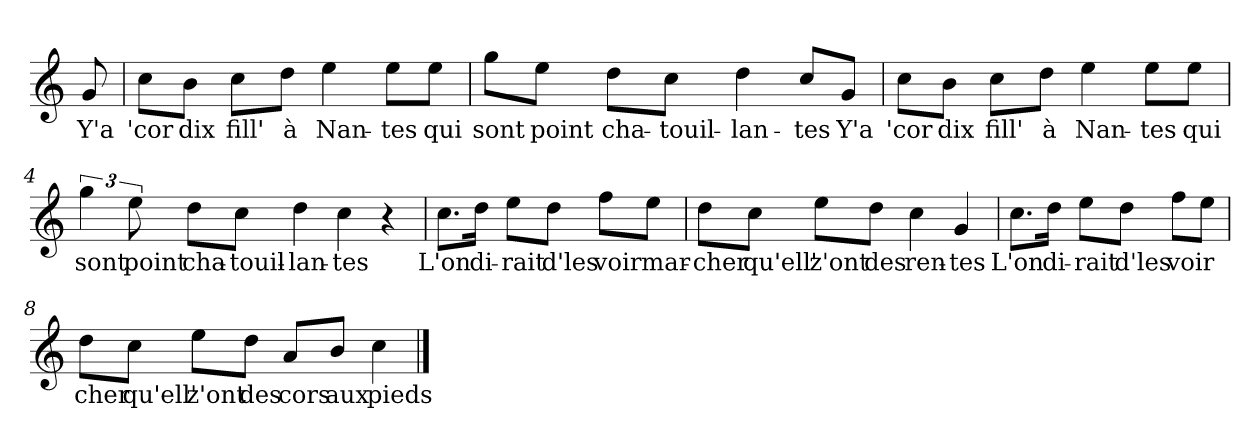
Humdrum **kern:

**kern	**text
*part1	*part1
*staff1	*staff1
*clefG2	*
*k[]	*
*C:	*
=	=
!	!LO:LY:b
8g/	Y'a
=1	=1
!	!LO:LY:b
8cc\L	'cor
!	!LO:LY:b
8b\J	dix
!	!LO:LY:b
8cc\L	fill'
!	!LO:LY:b
8dd\J	à
!	!LO:LY:b
4ee\	Nan-
!	!LO:LY:b
8ee\L	-tes
!	!LO:LY:b
8ee\J	qui
=2	=2
!	!LO:LY:b
8gg\L	sont
!	!LO:LY:b
8ee\J	point
!	!LO:LY:b
8dd\L	cha-
!	!LO:LY:b
8cc\J	-touil-
!	!LO:LY:b
4dd\	-lan-
!	!LO:LY:b
8cc/L	-tes
!	!LO:LY:b
8g/J	Y'a
=3	=3
!	!LO:LY:b
8cc\L	'cor
!	!LO:LY:b
8b\J	dix
!	!LO:LY:b
8cc\L	fill'
!	!LO:LY:b
8dd\J	à
!	!LO:LY:b
4ee\	Nan-
!	!LO:LY:b
8ee\L	-tes
!	!LO:LY:b
8ee\J	qui
!!LO:LB:g=z
=4	=4
!	!LO:LY:b
6gg\	sont
!	!LO:LY:b
12ee\	point
!	!LO:LY:b
8dd\L	cha-
!	!LO:LY:b
8cc\J	-touil-
!	!LO:LY:b
4dd\	-lan-
!	!LO:LY:b
4cc\	-tes
4r	.
=5	=5
!	!LO:LY:b
8.cc\L	L'on
!	!LO:LY:b
16dd\Jk	di-
!	!LO:LY:b
8ee\L	-rait
!	!LO:LY:b
8dd\J	d'les
!	!LO:LY:b
8ff\L	voir
!	!LO:LY:b
8ee\J	mar-
=6	=6
!	!LO:LY:b
8dd\L	-cher
!	!LO:LY:b
8cc\J	qu'ell'
!	!LO:LY:b
8ee\L	z'ont
!	!LO:LY:b
8dd\J	des
!	!LO:LY:b
4cc\	ren-
!	!LO:LY:b
4g/	-tes
!!LO:LB:g=z
=7	=7
!	!LO:LY:b
8.cc\L	L'on
!	!LO:LY:b
16dd\Jk	di-
!	!LO:LY:b
8ee\L	-rait
!	!LO:LY:b
8dd\J	d'les
!	!LO:LY:b
8ff\L	voir
8ee\J	.
=8	=8
!	!LO:LY:b
8dd\L	cher
!	!LO:LY:b
8cc\J	qu'ell'
!	!LO:LY:b
8ee\L	z'ont
!	!LO:LY:b
8dd\J	des
!	!LO:LY:b
8a/L	cors
!	!LO:LY:b
8b/J	aux
!	!LO:LY:b
4cc\	pieds
==	==
*-	*-
